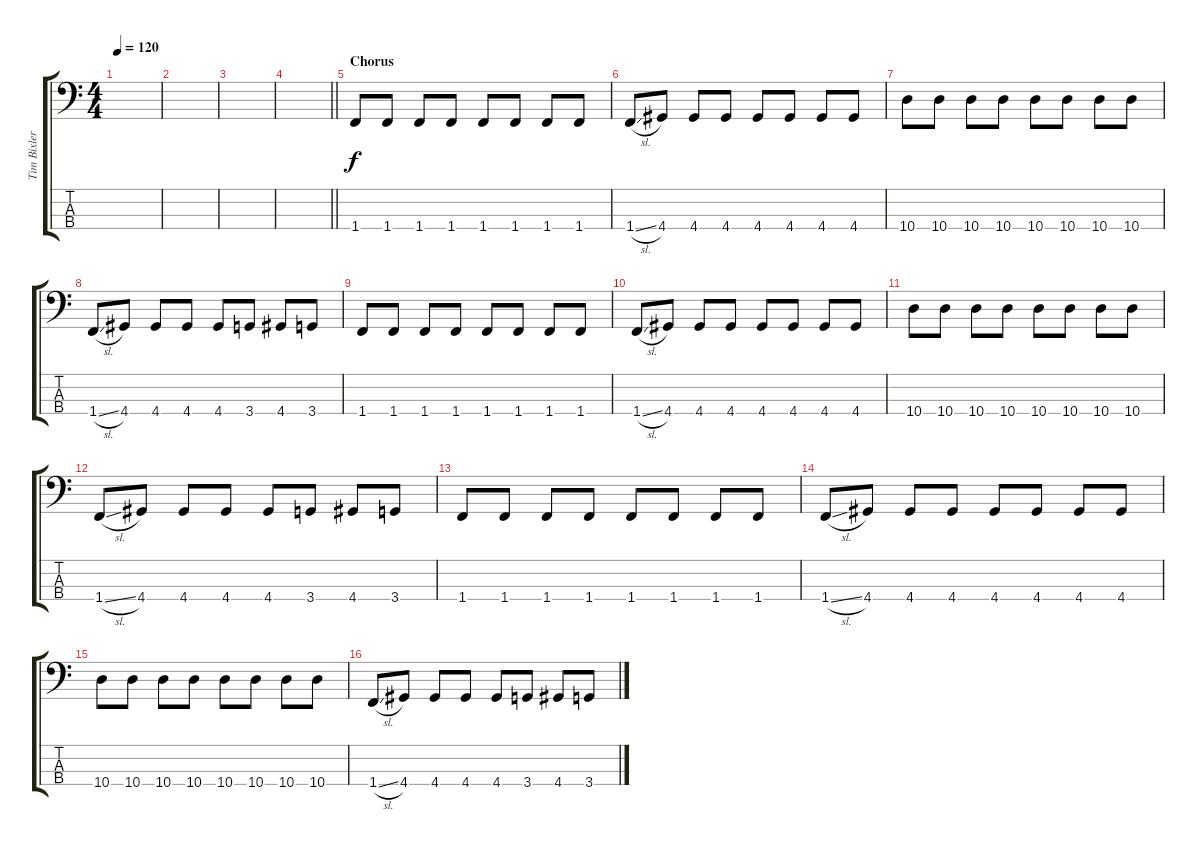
\track ("Tim Bixler(Bass)" "Tim Bixler") {instrument electricbassfinger}
\staff {score tabs}
\tuning (G2 D2 A1 E1) {hide}
\ts (4 4)
\tempo 120
\clef f4
\ks c
|
|
|
\barLineRight lightlight
|
\section ("" "Chorus")
1.4.8 1.4.8 1.4.8 1.4.8 1.4.8 1.4.8 1.4.8 1.4.8 |
1.4{sl}.8 4.4.8 4.4.8 4.4.8 4.4.8 4.4.8 4.4.8 4.4.8 |
10.4.8 10.4.8 10.4.8 10.4.8 10.4.8 10.4.8 10.4.8 10.4.8 |
1.4{sl}.8 4.4.8 4.4.8 4.4.8 4.4.8 3.4.8 4.4.8 3.4.8 |
1.4.8 1.4.8 1.4.8 1.4.8 1.4.8 1.4.8 1.4.8 1.4.8 |
1.4{sl}.8 4.4.8 4.4.8 4.4.8 4.4.8 4.4.8 4.4.8 4.4.8 |
10.4.8 10.4.8 10.4.8 10.4.8 10.4.8 10.4.8 10.4.8 10.4.8 |
1.4{sl}.8 4.4.8 4.4.8 4.4.8 4.4.8 3.4.8 4.4.8 3.4.8 |
1.4.8 1.4.8 1.4.8 1.4.8 1.4.8 1.4.8 1.4.8 1.4.8 |
1.4{sl}.8 4.4.8 4.4.8 4.4.8 4.4.8 4.4.8 4.4.8 4.4.8 |
10.4.8 10.4.8 10.4.8 10.4.8 10.4.8 10.4.8 10.4.8 10.4.8 |
1.4{sl}.8 4.4.8 4.4.8 4.4.8 4.4.8 3.4.8 4.4.8 3.4.8
